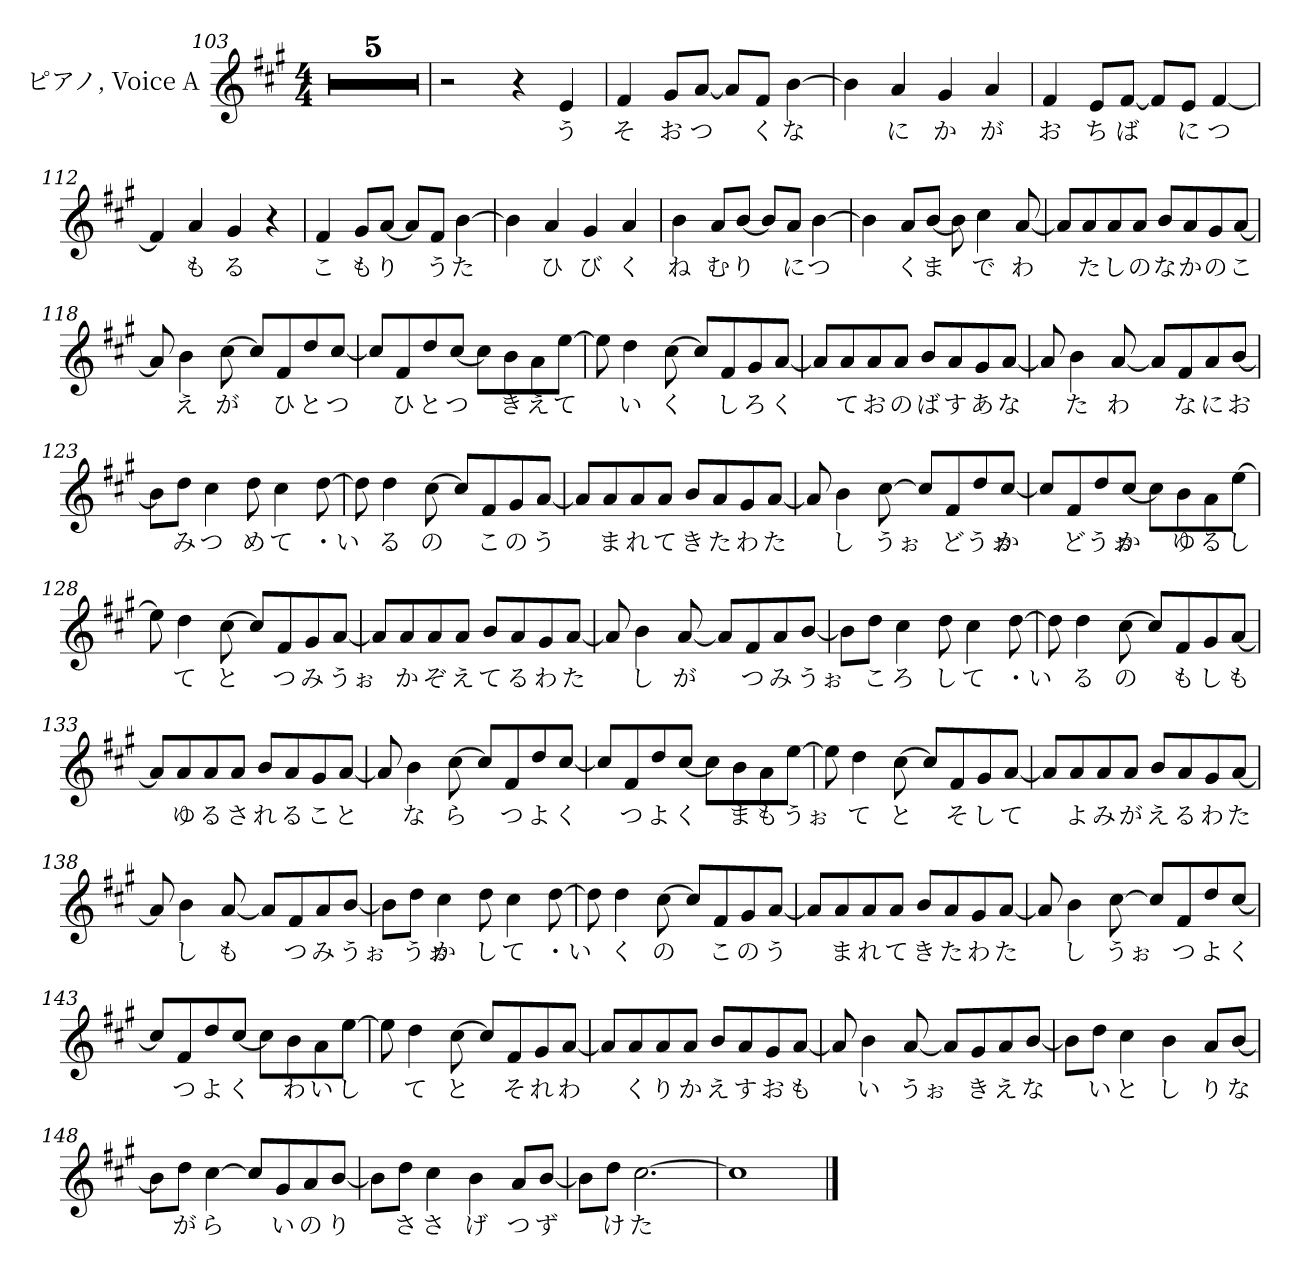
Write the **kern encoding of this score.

**kern	**text
*part1	*part1
*staff1	*staff1
*I"ピアノ, Voice A	*
*clefG2	*
*k[f#c#g#]	*
*M4/4	*
=103	=103
1r	.
=104	=104
1r	.
=105	=105
1r	.
=106	=106
1r	.
=107	=107
1r	.
=108	=108
2r	.
4r	.
!	!LO:LY:b
4e/	う
=109	=109
!	!LO:LY:b
4f#/	そ
!	!LO:LY:b
8g#/L	お
!	!LO:LY:b
[8a/J	つ
8a/L]	.
!	!LO:LY:b
8f#/J	く
!	!LO:LY:b
[4b\	な
=110	=110
4b\]	.
!	!LO:LY:b
4a/	に
!	!LO:LY:b
4g#/	か
!	!LO:LY:b
4a/	が
!!LO:LB:g=z
=111	=111
!	!LO:LY:b
4f#/	お
!	!LO:LY:b
8e/L	ち
!	!LO:LY:b
[8f#/J	ば
8f#/L]	.
!	!LO:LY:b
8e/J	に
!	!LO:LY:b
[4f#/	つ
=112	=112
4f#/]	.
!	!LO:LY:b
4a/	も
!	!LO:LY:b
4g#/	る
4r	.
=113	=113
!	!LO:LY:b
4f#/	こ
!	!LO:LY:b
8g#/L	も
!	!LO:LY:b
[8a/J	り
8a/L]	.
!	!LO:LY:b
8f#/J	う
!	!LO:LY:b
[4b\	た
=114	=114
4b\]	.
!	!LO:LY:b
4a/	ひ
!	!LO:LY:b
4g#/	び
!	!LO:LY:b
4a/	く
=115	=115
!	!LO:LY:b
4b\	ね
!	!LO:LY:b
8a/L	む
!	!LO:LY:b
[8b/J	り
8b/L]	.
!	!LO:LY:b
8a/J	に
!	!LO:LY:b
[4b\	つ
=116	=116
4b\]	.
!	!LO:LY:b
8a/L	く
!	!LO:LY:b
[8b/J	ま
8b\]	.
!	!LO:LY:b
4cc#\	で
!	!LO:LY:b
[8a/	わ
=117	=117
8a/L]	.
!	!LO:LY:b
8a/	た
!	!LO:LY:b
8a/	し
!	!LO:LY:b
8a/J	の
!	!LO:LY:b
8b/L	な
!	!LO:LY:b
8a/	か
!	!LO:LY:b
8g#/	の
!	!LO:LY:b
[8a/J	こ
!!LO:LB:g=z
=118	=118
8a/]	.
!	!LO:LY:b
4b\	え
!	!LO:LY:b
[8cc#\	が
8cc#/L]	.
!	!LO:LY:b
8f#/	ひ
!	!LO:LY:b
8dd/	と
!	!LO:LY:b
[8cc#/J	つ
=119	=119
8cc#/L]	.
!	!LO:LY:b
8f#/	ひ
!	!LO:LY:b
8dd/	と
!	!LO:LY:b
[8cc#/J	つ
8cc#\L]	.
!	!LO:LY:b
8b\	き
!	!LO:LY:b
8a\	え
!	!LO:LY:b
[8ee\J	て
=120	=120
8ee\]	.
!	!LO:LY:b
4dd\	い
!	!LO:LY:b
[8cc#\	く
8cc#/L]	.
!	!LO:LY:b
8f#/	し
!	!LO:LY:b
8g#/	ろ
!	!LO:LY:b
[8a/J	く
=121	=121
8a/L]	.
!	!LO:LY:b
8a/	て
!	!LO:LY:b
8a/	お
!	!LO:LY:b
8a/J	の
!	!LO:LY:b
8b/L	ば
!	!LO:LY:b
8a/	す
!	!LO:LY:b
8g#/	あ
!	!LO:LY:b
[8a/J	な
=122	=122
8a/]	.
!	!LO:LY:b
4b\	た
!	!LO:LY:b
[8a/	わ
8a/L]	.
!	!LO:LY:b
8f#/	な
!	!LO:LY:b
8a/	に
!	!LO:LY:b
[8b/J	お
!!LO:LB:g=z
=123	=123
8b\L]	.
!	!LO:LY:b
8dd\J	み
!	!LO:LY:b
4cc#\	つ
!	!LO:LY:b
8dd\	め
!	!LO:LY:b
4cc#\	て
!	!LO:LY:b
[8dd\	・い
=124	=124
8dd\]	.
!	!LO:LY:b
4dd\	る
!	!LO:LY:b
[8cc#\	の
8cc#/L]	.
!	!LO:LY:b
8f#/	こ
!	!LO:LY:b
8g#/	の
!	!LO:LY:b
[8a/J	う
=125	=125
8a/L]	.
!	!LO:LY:b
8a/	ま
!	!LO:LY:b
8a/	れ
!	!LO:LY:b
8a/J	て
!	!LO:LY:b
8b/L	き
!	!LO:LY:b
8a/	た
!	!LO:LY:b
8g#/	わ
!	!LO:LY:b
[8a/J	た
=126	=126
8a/]	.
!	!LO:LY:b
4b\	し
!	!LO:LY:b
[8cc#\	うぉ
8cc#/L]	.
!	!LO:LY:b
8f#/	ど
!	!LO:LY:b
8dd/	うぉ
!	!LO:LY:b
[8cc#/J	か
=127	=127
8cc#/L]	.
!	!LO:LY:b
8f#/	ど
!	!LO:LY:b
8dd/	うぉ
!	!LO:LY:b
[8cc#/J	か
8cc#\L]	.
!	!LO:LY:b
8b\	ゆ
!	!LO:LY:b
8a\	る
!	!LO:LY:b
[8ee\J	し
!!LO:LB:g=z
=128	=128
8ee\]	.
!	!LO:LY:b
4dd\	て
!	!LO:LY:b
[8cc#\	と
8cc#/L]	.
!	!LO:LY:b
8f#/	つ
!	!LO:LY:b
8g#/	み
!	!LO:LY:b
[8a/J	うぉ
=129	=129
8a/L]	.
!	!LO:LY:b
8a/	か
!	!LO:LY:b
8a/	ぞ
!	!LO:LY:b
8a/J	え
!	!LO:LY:b
8b/L	て
!	!LO:LY:b
8a/	る
!	!LO:LY:b
8g#/	わ
!	!LO:LY:b
[8a/J	た
=130	=130
8a/]	.
!	!LO:LY:b
4b\	し
!	!LO:LY:b
[8a/	が
8a/L]	.
!	!LO:LY:b
8f#/	つ
!	!LO:LY:b
8a/	み
!	!LO:LY:b
[8b/J	うぉ
=131	=131
8b\L]	.
!	!LO:LY:b
8dd\J	こ
!	!LO:LY:b
4cc#\	ろ
!	!LO:LY:b
8dd\	し
!	!LO:LY:b
4cc#\	て
!	!LO:LY:b
[8dd\	・い
=132	=132
8dd\]	.
!	!LO:LY:b
4dd\	る
!	!LO:LY:b
[8cc#\	の
8cc#/L]	.
!	!LO:LY:b
8f#/	も
!	!LO:LY:b
8g#/	し
!	!LO:LY:b
[8a/J	も
!!LO:LB:g=z
=133	=133
8a/L]	.
!	!LO:LY:b
8a/	ゆ
!	!LO:LY:b
8a/	る
!	!LO:LY:b
8a/J	さ
!	!LO:LY:b
8b/L	れ
!	!LO:LY:b
8a/	る
!	!LO:LY:b
8g#/	こ
!	!LO:LY:b
[8a/J	と
=134	=134
8a/]	.
!	!LO:LY:b
4b\	な
!	!LO:LY:b
[8cc#\	ら
8cc#/L]	.
!	!LO:LY:b
8f#/	つ
!	!LO:LY:b
8dd/	よ
!	!LO:LY:b
[8cc#/J	く
=135	=135
8cc#/L]	.
!	!LO:LY:b
8f#/	つ
!	!LO:LY:b
8dd/	よ
!	!LO:LY:b
[8cc#/J	く
8cc#\L]	.
!	!LO:LY:b
8b\	ま
!	!LO:LY:b
8a\	も
!	!LO:LY:b
[8ee\J	うぉ
=136	=136
8ee\]	.
!	!LO:LY:b
4dd\	て
!	!LO:LY:b
[8cc#\	と
8cc#/L]	.
!	!LO:LY:b
8f#/	そ
!	!LO:LY:b
8g#/	し
!	!LO:LY:b
[8a/J	て
=137	=137
8a/L]	.
!	!LO:LY:b
8a/	よ
!	!LO:LY:b
8a/	み
!	!LO:LY:b
8a/J	が
!	!LO:LY:b
8b/L	え
!	!LO:LY:b
8a/	る
!	!LO:LY:b
8g#/	わ
!	!LO:LY:b
[8a/J	た
!!LO:LB:g=z
=138	=138
8a/]	.
!	!LO:LY:b
4b\	し
!	!LO:LY:b
[8a/	も
8a/L]	.
!	!LO:LY:b
8f#/	つ
!	!LO:LY:b
8a/	み
!	!LO:LY:b
[8b/J	うぉ
=139	=139
8b\L]	.
!	!LO:LY:b
8dd\J	うぉ
!	!LO:LY:b
4cc#\	か
!	!LO:LY:b
8dd\	し
!	!LO:LY:b
4cc#\	て
!	!LO:LY:b
[8dd\	・い
=140	=140
8dd\]	.
!	!LO:LY:b
4dd\	く
!	!LO:LY:b
[8cc#\	の
8cc#/L]	.
!	!LO:LY:b
8f#/	こ
!	!LO:LY:b
8g#/	の
!	!LO:LY:b
[8a/J	う
=141	=141
8a/L]	.
!	!LO:LY:b
8a/	ま
!	!LO:LY:b
8a/	れ
!	!LO:LY:b
8a/J	て
!	!LO:LY:b
8b/L	き
!	!LO:LY:b
8a/	た
!	!LO:LY:b
8g#/	わ
!	!LO:LY:b
[8a/J	た
=142	=142
8a/]	.
!	!LO:LY:b
4b\	し
!	!LO:LY:b
[8cc#\	うぉ
8cc#/L]	.
!	!LO:LY:b
8f#/	つ
!	!LO:LY:b
8dd/	よ
!	!LO:LY:b
[8cc#/J	く
!!LO:PB:g=z
=143	=143
8cc#/L]	.
!	!LO:LY:b
8f#/	つ
!	!LO:LY:b
8dd/	よ
!	!LO:LY:b
[8cc#/J	く
8cc#\L]	.
!	!LO:LY:b
8b\	わ
!	!LO:LY:b
8a\	い
!	!LO:LY:b
[8ee\J	し
=144	=144
8ee\]	.
!	!LO:LY:b
4dd\	て
!	!LO:LY:b
[8cc#\	と
8cc#/L]	.
!	!LO:LY:b
8f#/	そ
!	!LO:LY:b
8g#/	れ
!	!LO:LY:b
[8a/J	わ
=145	=145
8a/L]	.
!	!LO:LY:b
8a/	く
!	!LO:LY:b
8a/	り
!	!LO:LY:b
8a/J	か
!	!LO:LY:b
8b/L	え
!	!LO:LY:b
8a/	す
!	!LO:LY:b
8g#/	お
!	!LO:LY:b
[8a/J	も
=146	=146
8a/]	.
!	!LO:LY:b
4b\	い
!	!LO:LY:b
[8a/	うぉ
8a/L]	.
!	!LO:LY:b
8g#/	き
!	!LO:LY:b
8a/	え
!	!LO:LY:b
[8b/J	な
=147	=147
8b\L]	.
!	!LO:LY:b
8dd\J	い
!	!LO:LY:b
4cc#\	と
!	!LO:LY:b
4b\	し
!	!LO:LY:b
8a/L	り
!	!LO:LY:b
[8b/J	な
!!LO:LB:g=z
=148	=148
8b\L]	.
!	!LO:LY:b
8dd\J	が
!	!LO:LY:b
[4cc#\	ら
8cc#/L]	.
!	!LO:LY:b
8g#/	い
!	!LO:LY:b
8a/	の
!	!LO:LY:b
[8b/J	り
=149	=149
8b\L]	.
!	!LO:LY:b
8dd\J	さ
!	!LO:LY:b
4cc#\	さ
!	!LO:LY:b
4b\	げ
!	!LO:LY:b
8a/L	つ
!	!LO:LY:b
[8b/J	ず
=150	=150
8b\L]	.
!	!LO:LY:b
8dd\J	け
!	!LO:LY:b
[2.cc#\	た
=151	=151
1cc#]	.
==	==
*-	*-
